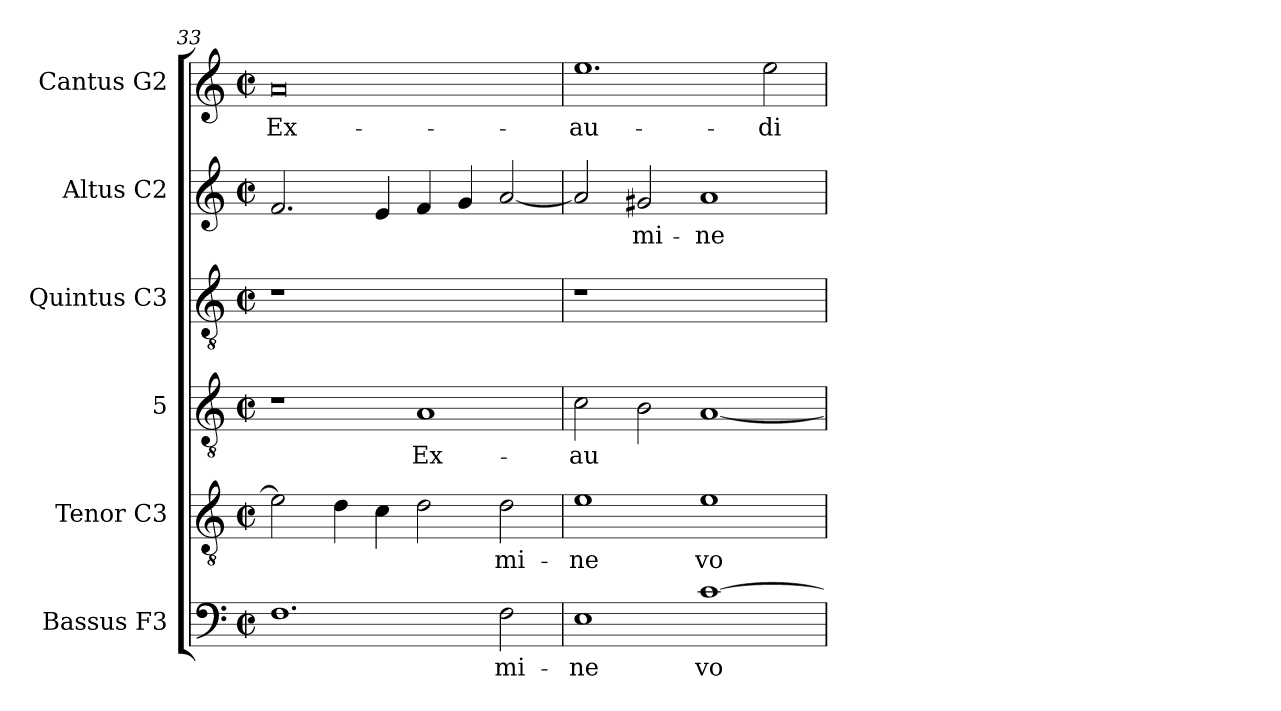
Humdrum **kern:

**kern	**text	**kern	**text	**kern	**text	**kern	**kern	**text	**kern	**text
*part6	*part6	*part5	*part5	*part4	*part4	*part3	*part2	*part2	*part1	*part1
*staff6	*staff6	*staff5	*staff5	*staff4	*staff4	*staff3	*staff2	*staff2	*staff1	*staff1
*I"Bassus  F3	*	*I"Tenor  C3	*	*I"5	*	*I"Quintus  C3	*I"Altus  C2	*	*I"Cantus  G2	*
*I'B	*	*I'T	*	*	*	*	*I'A	*	*I'C	*
!!LO:PB:g=z
*clefF4	*	*clefGv2	*	*clefGv2	*	*clefGv2	*clefG2	*	*clefG2	*
*k[]	*	*k[]	*	*k[]	*	*k[]	*k[]	*	*k[]	*
*C:	*	*C:	*	*C:	*	*C:	*C:	*	*C:	*
*M2/2	*	*M2/2	*	*M2/2	*	*M2/2	*M2/2	*	*M2/2	*
*met(c|)	*	*met(c|)	*	*met(c|)	*	*met(c|)	*met(c|)	*	*met(c|)	*
=33	=33	=33	=33	=33	=33	=33	=33	=33	=33	=33
!	!LO:LY:b:cj	!	!LO:LY:b:cj	!	!	!	!	!LO:LY:b:cj	!	!LO:LY:b:cj
1.F	--	2e\]	--	1r	.	1r	2.f/	--	0a	Ex-
!	!	!	!LO:LY:b:cj	!	!	!	!	!	!	!
.	.	4d\	--	.	.	.	.	.	.	.
!	!	!	!LO:LY:b:cj	!	!	!	!	!LO:LY:b:cj	!	!
.	.	4c\	--	.	.	.	4e/	--	.	.
!	!	!	!LO:LY:b:cj	!	!LO:LY:b:cj	!	!	!LO:LY:b:cj	!	!
.	.	2d\	--	1A	Ex-	1ryy	4f/	--	.	.
!	!	!	!	!	!	!	!	!LO:LY:b:cj	!	!
.	.	.	.	.	.	.	4g/	--	.	.
!	!LO:LY:b:cj	!	!LO:LY:b:cj	!	!	!	!	!LO:LY:b:cj	!	!
2F\	-mi-	2d\	-mi-	.	.	.	[<2a/	--	.	.
=34	=34	=34	=34	=34	=34	=34	=34	=34	=34	=34
!	!LO:LY:b:cj	!	!LO:LY:b:cj	!	!LO:LY:b:cj	!	!	!LO:LY:b:cj	!	!LO:LY:b:cj
1E	-ne	1e	-ne	2c\	-au-	1r	2a/]	--	1.ee	-au-
!	!	!	!	!	!LO:LY:b:cj	!	!	!LO:LY:b:cj	!	!
.	.	.	.	2B\	--	.	2g#X/	-mi-	.	.
!	!LO:LY:b:cj	!	!LO:LY:b:cj	!	!LO:LY:b:cj	!	!	!LO:LY:b:cj	!	!
[>1c	vo-	1e	vo-	[<1A	--	1ryy	1a	-ne	.	.
!	!	!	!	!	!	!	!	!	!	!LO:LY:b:cj
.	.	.	.	.	.	.	.	.	2ee\	-di
=	=	=	=	=	=	=	=	=	=	=
*-	*-	*-	*-	*-	*-	*-	*-	*-	*-	*-
